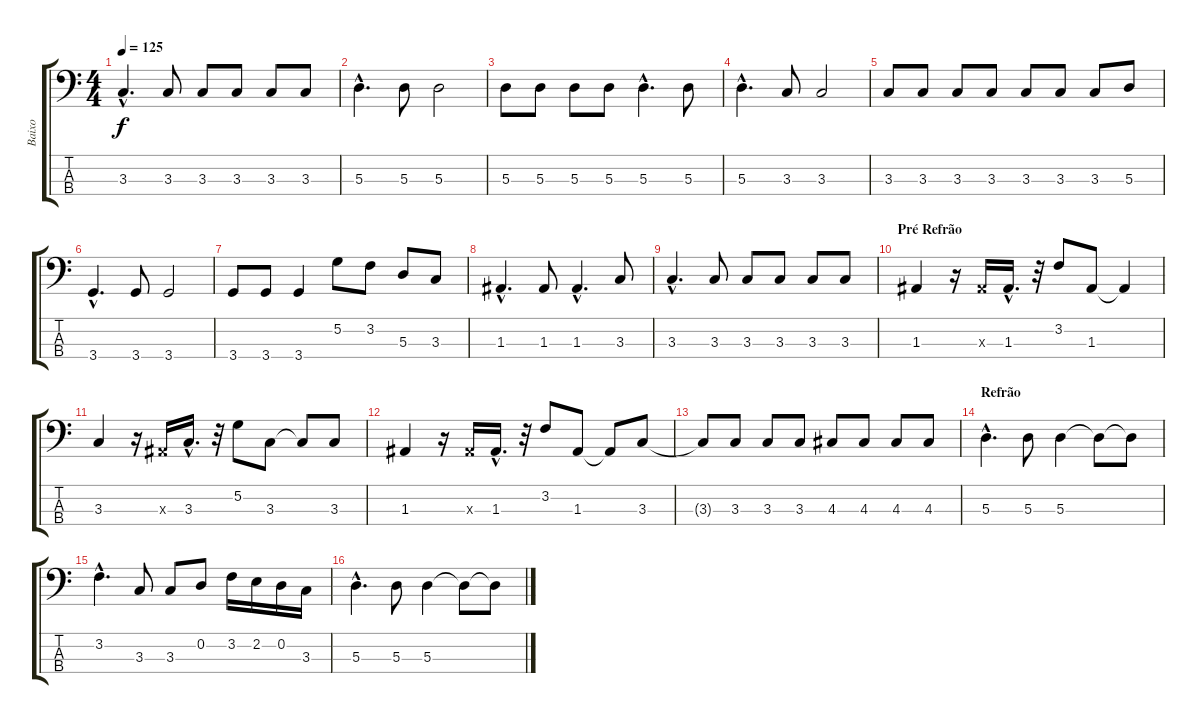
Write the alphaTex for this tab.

\track ("Baixo" "Baixo") {instrument electricbassfinger}
\staff {score tabs}
\tuning (G2 D2 A1 E1) {hide}
\ts (4 4)
\tempo 125
\clef f4
\ks c
3.3{hac}.4{d dy f} 3.3.8 3.3.8 3.3.8 3.3.8 3.3.8 |
5.3{hac}.4{d} 5.3.8 5.3.2 |
5.3.8 5.3.8 5.3.8 5.3.8 5.3{hac}.4{d} 5.3.8 |
5.3{hac}.4{d} 3.3.8 3.3.2 |
3.3.8 3.3.8 3.3.8 3.3.8 3.3.8 3.3.8 3.3.8 5.3.8 |
3.4{hac}.4{d} 3.4.8 3.4.2 |
3.4.8 3.4.8 3.4.4 5.2.8 3.2.8 5.3.8 3.3.8 |
1.3{hac}.4{d} 1.3.8 1.3{hac}.4{d} 3.3.8 |
3.3{hac}.4{d} 3.3.8 3.3.8 3.3.8 3.3.8 3.3.8 |
\section ("" "Pré Refrão")
1.3.4 r.16 1.3{x}.16 1.3{hac}.16{d} r.32 3.2.8 1.3.8 1.3{t}.4 |
3.3.4 r.16 1.3{x}.16 3.3{hac}.16{d} r.32 5.2.8 3.3.8 3.3{t}.8 3.3.8 |
1.3.4 r.16 1.3{x}.16 1.3{hac}.16{d} r.32 3.2.8 1.3.8 1.3{t}.8 3.3.8 |
3.3{t}.8 3.3.8 3.3.8 3.3.8 4.3.8 4.3.8 4.3.8 4.3.8 |
\section ("" "Refrão")
5.3{hac}.4{d} 5.3.8 5.3.4 5.3{t}.8 5.3{t}.8 |
3.2{hac}.4{d} 3.3.8 3.3.8 0.2.8 3.2.16 2.2.16 0.2.16 3.3.16 |
5.3{hac}.4{d} 5.3.8 5.3.4 5.3{t}.8 5.3{t}.8
